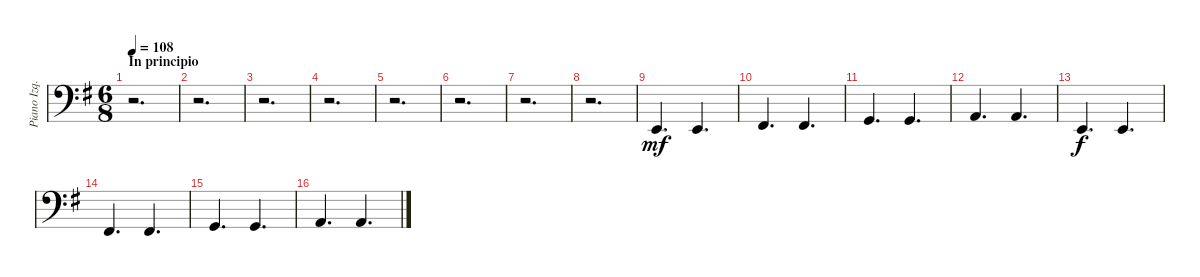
\track ("Piano Izq." "Piano Izq.") {instrument acousticgrandpiano}
\staff {score}
\tuning (G2 D2 A1 E1) {hide}
\ts (6 8)
\section ("" "In principio")
\tempo 108
\clef f4
\ks eminor
r.2{d dy mf instrument acousticgrandpiano} |
r.2{d} |
r.2{d} |
r.2{d} |
r.2{d} |
r.2{d} |
r.2{d} |
r.2{d} |
2.2.4{d} 2.2.4{d} |
4.2.4{d} 4.2.4{d} |
5.2.4{d} 5.2.4{d} |
7.2.4{d} 7.2.4{d} |
2.2.4{d dy f} 2.2.4{d} |
4.2.4{d} 4.2.4{d} |
5.2.4{d} 5.2.4{d} |
7.2.4{d} 7.2.4{d}
